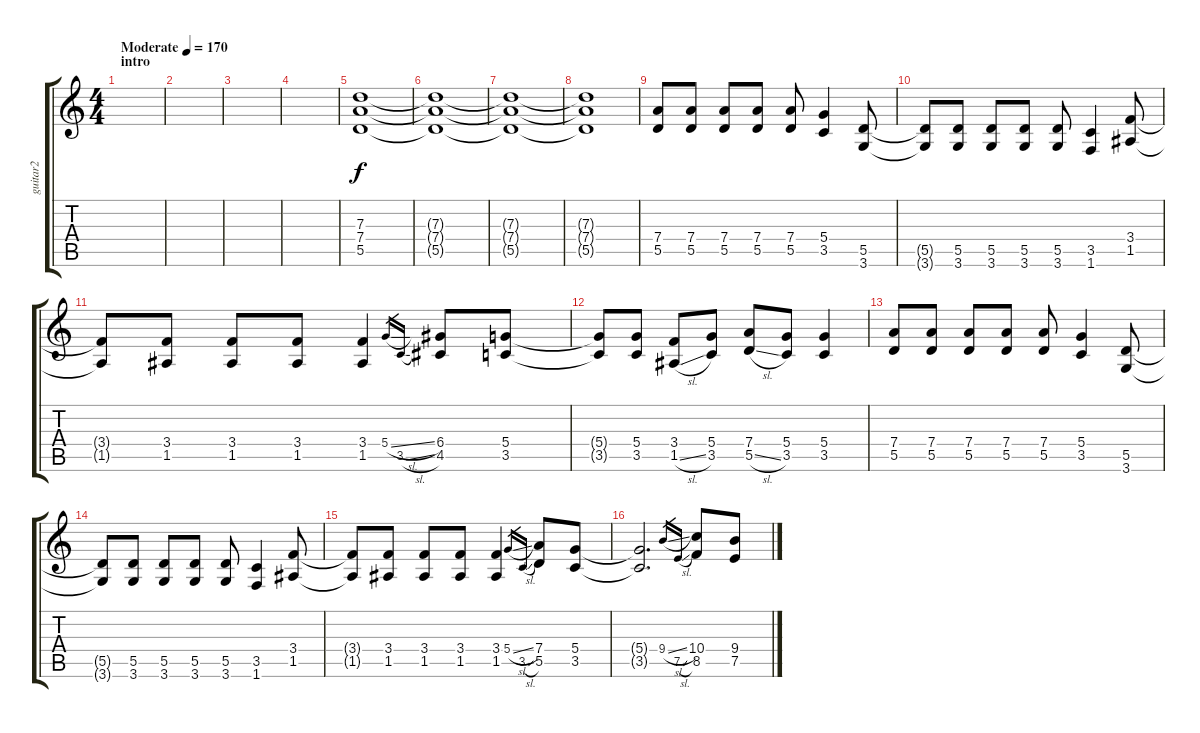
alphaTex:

\track ("guitar2" "guitar2") {instrument overdrivenguitar}
\staff {score tabs}
\tuning (E4 B3 G3 D3 A2 E2) {hide}
\ts (4 4)
\section ("" "intro")
\tempo (170 "Moderate")
\clef g2
\ks c
|
|
|
|
(7.3 7.4 5.5).1 |
(7.3{t} 7.4{t} 5.5{t}).1 |
(7.3{t} 7.4{t} 5.5{t}).1 |
(7.3{t} 7.4{t} 5.5{t}).1 |
(7.4 5.5).8 (7.4 5.5).8 (7.4 5.5).8 (7.4 5.5).8 (7.4 5.5).8 (5.4 3.5).4 (5.5 3.6).8 |
(5.5{t} 3.6{t}).8 (5.5 3.6).8 (5.5 3.6).8 (5.5 3.6).8 (5.5 3.6).8 (3.5 1.6).4 (3.4 1.5).8 |
(3.4{t} 1.5{t}).8 (3.4 1.5).8 (3.4 1.5).8 (3.4 1.5).8 (3.4 1.5).4 5.4{sl}.16{gr} 3.5{sl}.16{gr} (6.4 4.5).8 (5.4 3.5).8 |
(5.4{t} 3.5{t}).8 (5.4 3.5).8 (3.4 1.5{sl}).8 (5.4 3.5).8 (7.4 5.5{sl}).8 (5.4 3.5).8 (5.4 3.5).4 |
(7.4 5.5).8 (7.4 5.5).8 (7.4 5.5).8 (7.4 5.5).8 (7.4 5.5).8 (5.4 3.5).4 (5.5 3.6).8 |
(5.5{t} 3.6{t}).8 (5.5 3.6).8 (5.5 3.6).8 (5.5 3.6).8 (5.5 3.6).8 (3.5 1.6).4 (3.4 1.5).8 |
(3.4{t} 1.5{t}).8 (3.4 1.5).8 (3.4 1.5).8 (3.4 1.5).8 (3.4 1.5).4 5.4{sl}.16{gr} 3.5{sl}.16{gr} (7.4 5.5).8 (5.4 3.5).8 |
(5.4{t} 3.5{t}).2{d} 9.4{sl}.16{gr} 7.5{sl}.16{gr} (10.4 8.5).8 (9.4 7.5).8
